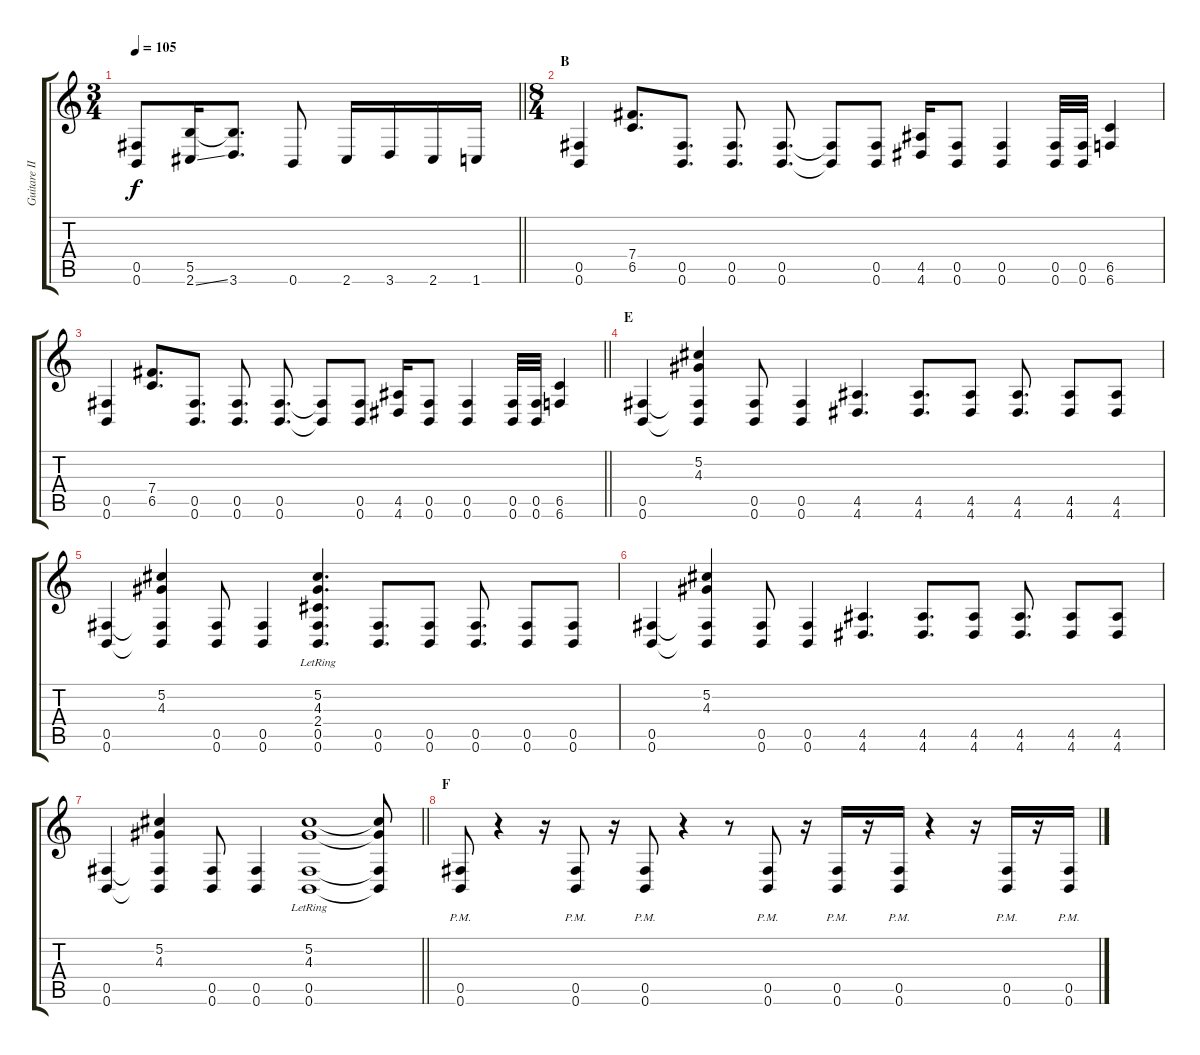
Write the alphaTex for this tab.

\track ("Guitare II" "Guitare II") {instrument distortionguitar}
\staff {score tabs}
\tuning (Db4 Ab3 E3 B2 Gb2 B1) {hide}
\ts (3 4)
\tempo 105
\clef g2
\barLineRight lightlight
\ks c
(0.5{t} 0.6{t}).8{dy f} (5.5 2.6{ss}).16 (5.5{t} 3.6).8{d} 0.6.8 2.6.16 3.6.16 2.6.16 1.6.16 |
\ts (8 4)
\section ("" "B")
(0.5 0.6).4 (7.4 6.5).8{d} (0.5 0.6).8{d} (0.5 0.6).8{d} (0.5 0.6).8{d} (0.5{t} 0.6{t}).8 (0.5 0.6).8 (4.5 4.6).16 (0.5 0.6).8 (0.5 0.6).4 (0.5 0.6).32 (0.5 0.6).32 (6.5 6.6).4 |
\barLineRight lightlight
(0.5 0.6).4 (7.4 6.5).8{d} (0.5 0.6).8{d} (0.5 0.6).8{d} (0.5 0.6).8{d} (0.5{t} 0.6{t}).8 (0.5 0.6).8 (4.5 4.6).16 (0.5 0.6).8 (0.5 0.6).4 (0.5 0.6).32 (0.5 0.6).32 (6.5 6.6).4 |
\section ("" "E")
(0.5 0.6).4 (5.2 4.3 0.5{t} 0.6{t}).4 (0.5 0.6).8 (0.5 0.6).4 (4.5 4.6).4{d} (4.5 4.6).8{d} (4.5 4.6).8 (4.5 4.6).8{d} (4.5 4.6).8 (4.5 4.6).8 |
(0.5 0.6).4 (5.2 4.3 0.5{t} 0.6{t}).4 (0.5 0.6).8 (0.5 0.6).4 (5.2{lr} 4.3{lr} 2.4 0.5 0.6).4{d} (0.5 0.6).8{d} (0.5 0.6).8 (0.5 0.6).8{d} (0.5 0.6).8 (0.5 0.6).8 |
(0.5 0.6).4 (5.2 4.3 0.5{t} 0.6{t}).4 (0.5 0.6).8 (0.5 0.6).4 (4.5 4.6).4{d} (4.5 4.6).8{d} (4.5 4.6).8 (4.5 4.6).8{d} (4.5 4.6).8 (4.5 4.6).8 |
\barLineRight lightlight
(0.5 0.6).4 (5.2 4.3 0.5{t} 0.6{t}).4 (0.5 0.6).8 (0.5 0.6).4 (5.2{lr} 4.3{lr} 0.5 0.6).1 (5.2{t} 4.3{t} 0.5{t} 0.6{t}).8 |
\section ("" "F")
(0.5{pm} 0.6{pm}).8 r.4 r.16 (0.5{pm} 0.6{pm}).8 r.16 (0.5{pm} 0.6{pm}).8 r.4 r.8 (0.5{pm} 0.6{pm}).8 r.16 (0.5{pm} 0.6{pm}).16 r.16 (0.5{pm} 0.6{pm}).16 r.4 r.16 (0.5{pm} 0.6{pm}).16 r.16 (0.5{pm} 0.6{pm}).16
